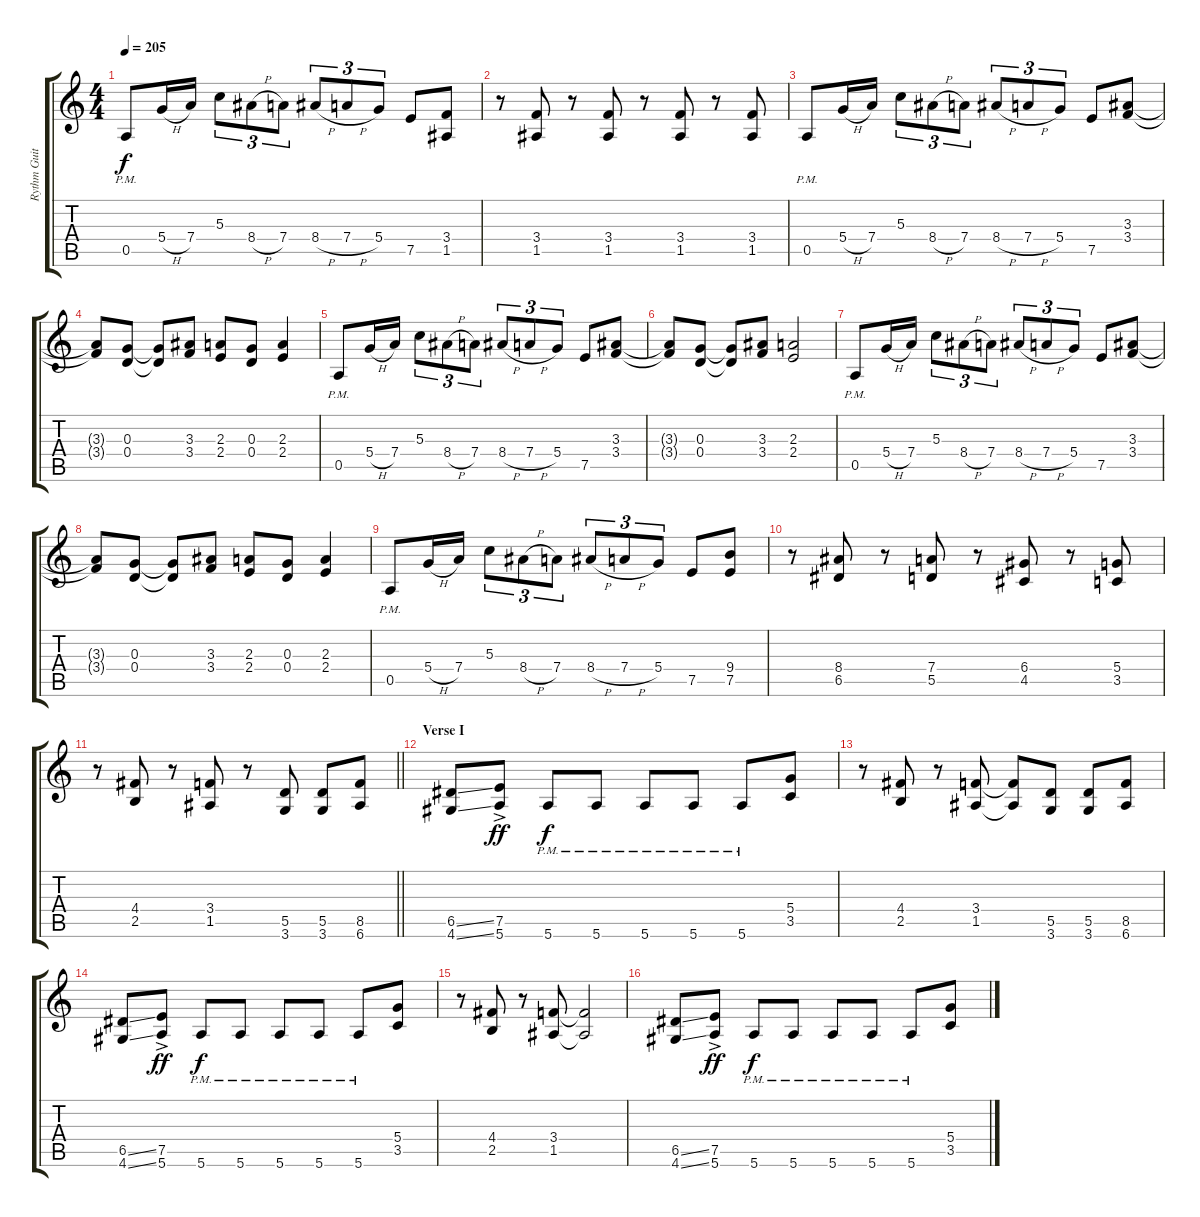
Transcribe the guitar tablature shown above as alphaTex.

\track ("Rythm Guitar (Jeff Young)" "Rythm Guit") {instrument distortionguitar}
\staff {score tabs}
\tuning (E4 B3 G3 D3 A2 E2) {hide}
\ts (4 4)
\tempo 205
\clef g2
\ks c
0.5{pm}.8{dy f} 5.4{h}.16 7.4.16 5.3.8{tu (3 2)} 8.4{h}.8{tu (3 2)} 7.4.8{tu (3 2)} 8.4{h}.8{tu (3 2)} 7.4{h}.8{tu (3 2)} 5.4.8{tu (3 2)} 7.5.8 (3.4 1.5).8 |
r.8 (3.4 1.5).8 r.8 (3.4 1.5).8 r.8 (3.4 1.5).8 r.8 (3.4 1.5).8 |
0.5{pm}.8 5.4{h}.16 7.4.16 5.3.8{tu (3 2)} 8.4{h}.8{tu (3 2)} 7.4.8{tu (3 2)} 8.4{h}.8{tu (3 2)} 7.4{h}.8{tu (3 2)} 5.4.8{tu (3 2)} 7.5.8 (3.3 3.4).8 |
(3.3{t} 3.4{t}).8 (0.3 0.4).8 (0.3{t} 0.4{t}).8 (3.3 3.4).8 (2.3 2.4).8 (0.3 0.4).8 (2.3 2.4).4 |
0.5{pm}.8 5.4{h}.16 7.4.16 5.3.8{tu (3 2)} 8.4{h}.8{tu (3 2)} 7.4.8{tu (3 2)} 8.4{h}.8{tu (3 2)} 7.4{h}.8{tu (3 2)} 5.4.8{tu (3 2)} 7.5.8 (3.3 3.4).8 |
(3.3{t} 3.4{t}).8 (0.3 0.4).8 (0.3{t} 0.4{t}).8 (3.3 3.4).8 (2.3 2.4).2 |
0.5{pm}.8 5.4{h}.16 7.4.16 5.3.8{tu (3 2)} 8.4{h}.8{tu (3 2)} 7.4.8{tu (3 2)} 8.4{h}.8{tu (3 2)} 7.4{h}.8{tu (3 2)} 5.4.8{tu (3 2)} 7.5.8 (3.3 3.4).8 |
(3.3{t} 3.4{t}).8 (0.3 0.4).8 (0.3{t} 0.4{t}).8 (3.3 3.4).8 (2.3 2.4).8 (0.3 0.4).8 (2.3 2.4).4 |
0.5{pm}.8 5.4{h}.16 7.4.16 5.3.8{tu (3 2)} 8.4{h}.8{tu (3 2)} 7.4.8{tu (3 2)} 8.4{h}.8{tu (3 2)} 7.4{h}.8{tu (3 2)} 5.4.8{tu (3 2)} 7.5.8 (9.4 7.5).8 |
r.8 (8.4 6.5).8 r.8 (7.4 5.5).8 r.8 (6.4 4.5).8 r.8 (5.4 3.5).8 |
\barLineRight lightlight
r.8 (4.4 2.5).8 r.8 (3.4 1.5).8 r.8 (5.5 3.6).8 (5.5 3.6).8 (8.5 6.6).8 |
\section ("" "Verse I")
(6.5{ss} 4.6{ss}).8 (7.5{ac} 5.6{ac}).8{dy ff} 5.6{pm}.8{dy f} 5.6{pm}.8 5.6{pm}.8 5.6{pm}.8 5.6{pm}.8 (5.4 3.5).8 |
r.8 (4.4 2.5).8 r.8 (3.4 1.5).8 (3.4{t} 1.5{t}).8 (5.5 3.6).8 (5.5 3.6).8 (8.5 6.6).8 |
(6.5{ss} 4.6{ss}).8 (7.5{ac} 5.6{ac}).8{dy ff} 5.6{pm}.8{dy f} 5.6{pm}.8 5.6{pm}.8 5.6{pm}.8 5.6{pm}.8 (5.4 3.5).8 |
r.8 (4.4 2.5).8 r.8 (3.4 1.5).8 (3.4{t} 1.5{t}).2 |
(6.5{ss} 4.6{ss}).8 (7.5{ac} 5.6{ac}).8{dy ff} 5.6{pm}.8{dy f} 5.6{pm}.8 5.6{pm}.8 5.6{pm}.8 5.6{pm}.8 (5.4 3.5).8
